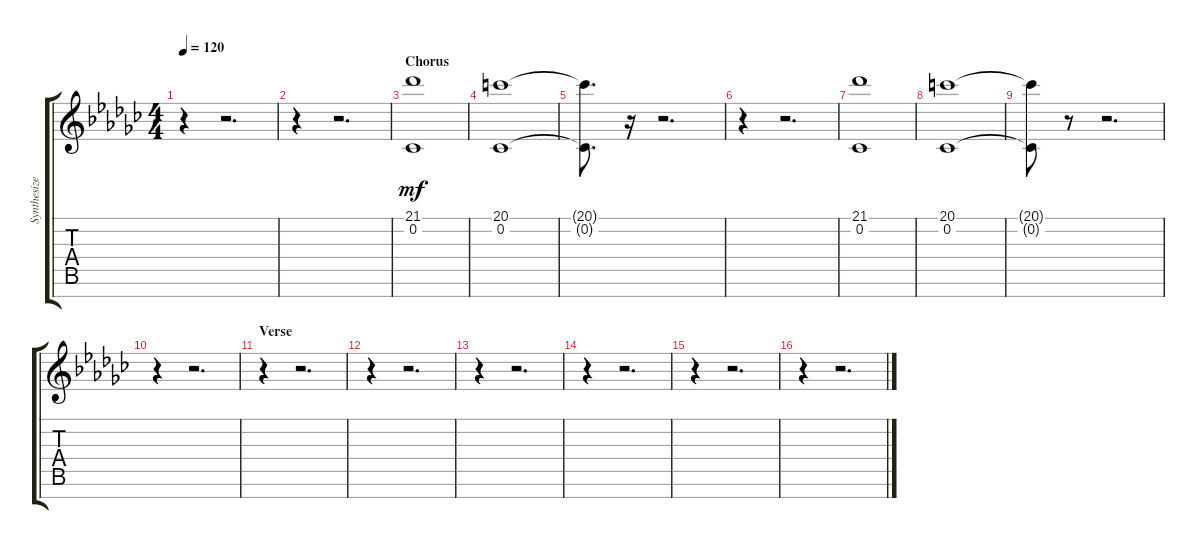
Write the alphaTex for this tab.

\track ("Synthesizer (Staff 1)" "Synthesize") {instrument lead7fifths}
\staff {score tabs}
\tuning (E4 B3 G3 D3 A2 E2 B1) {hide}
\ts (4 4)
\tempo 120
\clef g2
\ks ebminor
r.4{dy mf} r.2{d} |
r.4 r.2{d} |
\section ("" "Chorus")
(21.1 0.2).1 |
(20.1 0.2).1 |
(20.1{t} 0.2{t}).8{d} r.16 r.2{d} |
r.4 r.2{d} |
(21.1 0.2).1 |
(20.1 0.2).1 |
(20.1{t} 0.2{t}).8 r.8 r.2{d} |
r.4 r.2{d} |
\section ("" "Verse")
r.4 r.2{d} |
r.4 r.2{d} |
r.4 r.2{d} |
r.4 r.2{d} |
r.4 r.2{d} |
r.4 r.2{d}
